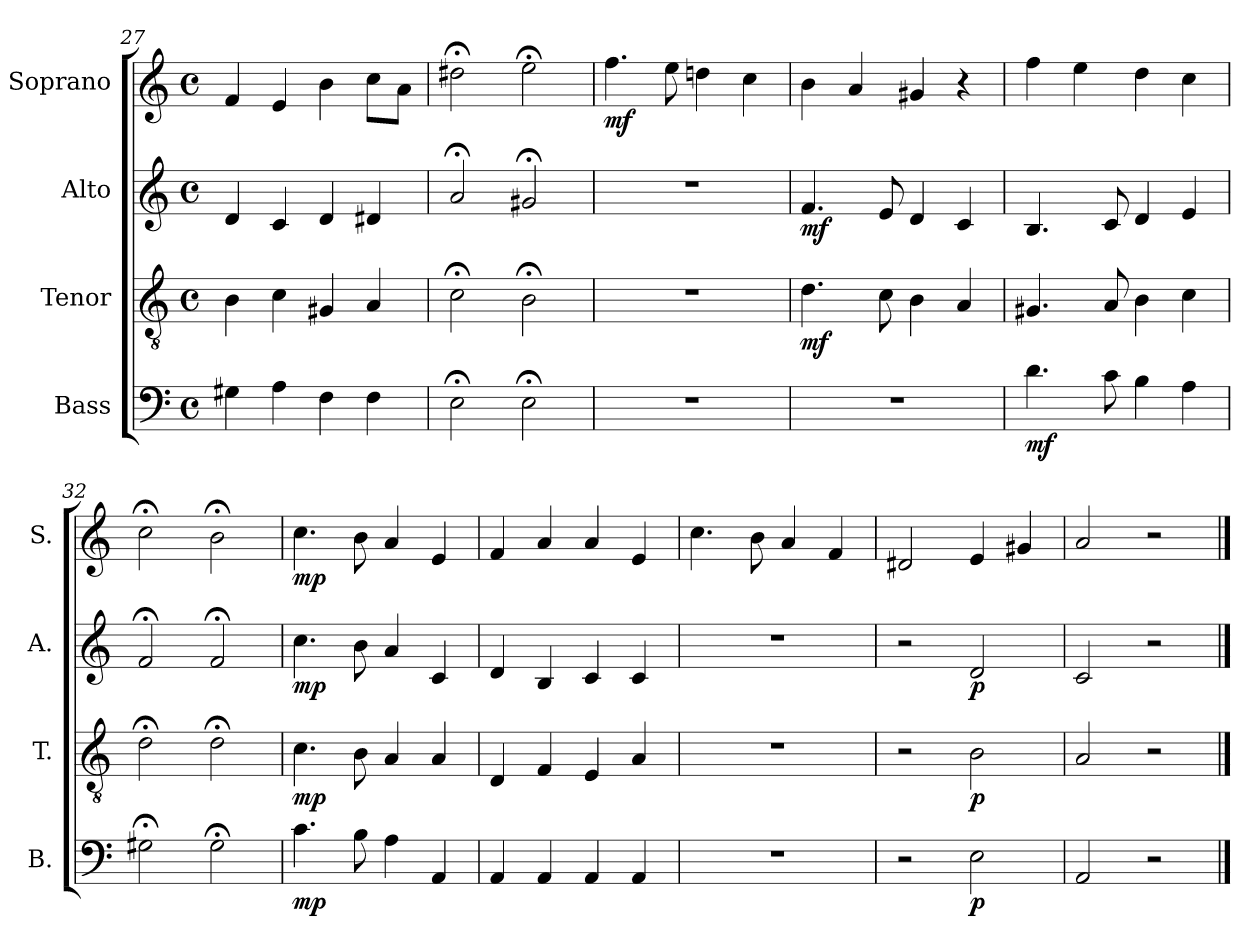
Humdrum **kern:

**kern	**dynam	**kern	**dynam	**kern	**dynam	**kern	**dynam
*part4	*part4	*part3	*part3	*part2	*part2	*part1	*part1
*staff4	*staff4	*staff3	*staff3	*staff2	*staff2	*staff1	*staff1
*I"Bass	*	*I"Tenor	*	*I"Alto	*	*I"Soprano	*
*I'B.	*	*I'T.	*	*I'A.	*	*I'S.	*
*clefF4	*	*clefGv2	*	*clefG2	*	*clefG2	*
*	*	*ITrd7c12	*	*	*	*	*
*k[]	*	*k[]	*	*k[]	*	*k[]	*
*C:	*	*C:	*	*C:	*	*C:	*
*M4/4	*	*M4/4	*	*M4/4	*	*M4/4	*
*met(c)	*	*met(c)	*	*met(c)	*	*met(c)	*
=27	=27	=27	=27	=27	=27	=27	=27
4G#Xi\	.	4BBi\	.	4di/	.	4fi/	.
4Ai\	.	4Ci\	.	4ci/	.	4ei/	.
4Fi\	.	4GG#Xi/	.	4di/	.	4bi\	.
4Fi\	.	4AAi/	.	4d#Xi/	.	8cci\L	.
.	.	.	.	.	.	8ai\J	.
=28	=28	=28	=28	=28	=28	=28	=28
2E;i\	.	2C;i\	.	2a;i/	.	2dd#X;i\	.
2E;i\	.	2BB;i\	.	2g#X;i/	.	2ee;i\	.
=29	=29	=29	=29	=29	=29	=29	=29
1r	.	1r	.	1r	.	4.ffi\	mf
.	.	.	.	.	.	8eei\	.
.	.	.	.	.	.	4ddni\	.
.	.	.	.	.	.	4cci\	.
=30	=30	=30	=30	=30	=30	=30	=30
1r	.	4.Di\	mf	4.fi/	mf	4bi\	.
.	.	.	.	.	.	4ai/	.
.	.	8Ci\	.	8ei/	.	.	.
.	.	4BBi\	.	4di/	.	4g#Xi/	.
.	.	4AAi/	.	4ci/	.	4r	.
!!LO:LB:g=z
=31	=31	=31	=31	=31	=31	=31	=31
4.di\	mf	4.GG#Xi/	.	4.Bi/	.	4ffi\	.
.	.	.	.	.	.	4eei\	.
8ci\	.	8AAi/	.	8ci/	.	.	.
4Bi\	.	4BBi\	.	4di/	.	4ddi\	.
4Ai\	.	4Ci\	.	4ei/	.	4cci\	.
=32	=32	=32	=32	=32	=32	=32	=32
2G#X;i\	.	2D;i\	.	2f;i/	.	2cc;i\	.
2G#;i\	.	2D;i\	.	2f;i/	.	2b;i\	.
=33	=33	=33	=33	=33	=33	=33	=33
4.ci\	mp	4.Ci\	mp	4.cci\	mp	4.cci\	mp
8Bi\	.	8BBi\	.	8bi\	.	8bi\	.
4Ai\	.	4AAi/	.	4ai/	.	4ai/	.
4AAi/	.	4AAi/	.	4ci/	.	4ei/	.
=34	=34	=34	=34	=34	=34	=34	=34
4AAi/	.	4DDi/	.	4di/	.	4fi/	.
4AAi/	.	4FFi/	.	4Bi/	.	4ai/	.
4AAi/	.	4EEi/	.	4ci/	.	4ai/	.
4AAi/	.	4AAi/	.	4ci/	.	4ei/	.
=35	=35	=35	=35	=35	=35	=35	=35
1r	.	1r	.	1r	.	4.cci\	.
.	.	.	.	.	.	8bi\	.
.	.	.	.	.	.	4ai/	.
.	.	.	.	.	.	4fi/	.
=36	=36	=36	=36	=36	=36	=36	=36
2r	.	2r	.	2r	.	2d#Xi/	.
2Ei\	p	2BBi\	p	2di/	p	4ei/	.
.	.	.	.	.	.	4g#Xi/	.
=37	=37	=37	=37	=37	=37	=37	=37
2AAi/	.	2AAi/	.	2ci/	.	2ai/	.
2r	.	2r	.	2r	.	2r	.
==	==	==	==	==	==	==	==
*-	*-	*-	*-	*-	*-	*-	*-
